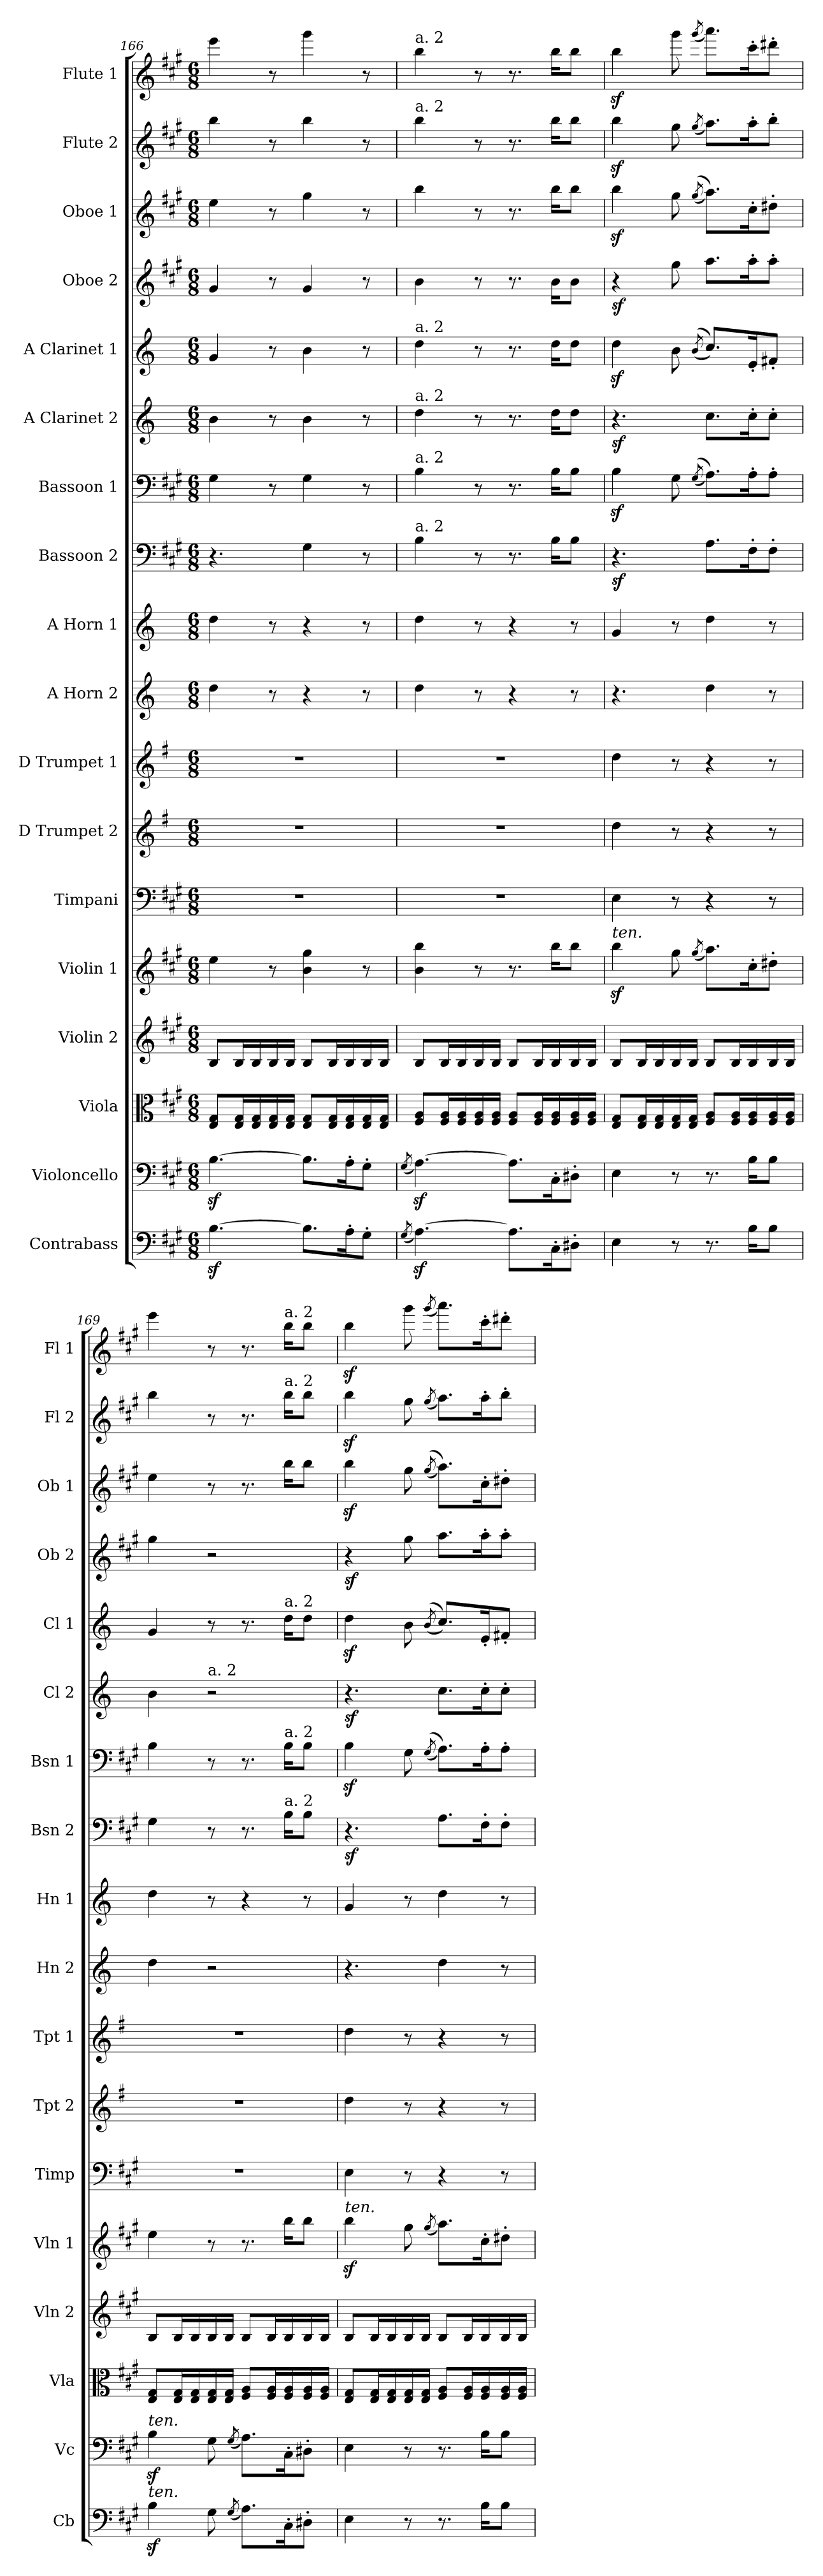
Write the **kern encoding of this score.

**kern	**kern	**kern	**kern	**kern	**kern	**kern	**kern	**kern	**kern	**kern	**dynam	**kern	**kern	**dynam	**kern	**kern	**dynam	**kern	**kern	**kern
*part18	*part17	*part16	*part15	*part14	*part13	*part12	*part11	*part10	*part9	*part8	*part8	*part7	*part6	*part6	*part5	*part4	*part4	*part3	*part2	*part1
*staff18	*staff17	*staff16	*staff15	*staff14	*staff13	*staff12	*staff11	*staff10	*staff9	*staff8	*staff8	*staff7	*staff6	*staff6	*staff5	*staff4	*staff4	*staff3	*staff2	*staff1
*I"Contrabass	*I"Violoncello	*I"Viola	*I"Violin 2	*I"Violin 1	*I"Timpani	*I"D Trumpet 2	*I"D Trumpet 1	*I"A Horn 2	*I"A Horn 1	*I"Bassoon 2	*	*I"Bassoon 1	*I"A Clarinet 2	*	*I"A Clarinet 1	*I"Oboe 2	*	*I"Oboe 1	*I"Flute 2	*I"Flute 1
*I'Cb	*I'Vc	*I'Vla	*I'Vln 2	*I'Vln 1	*I'Timp	*I'Tpt 2	*I'Tpt 1	*I'Hn 2	*I'Hn 1	*I'Bsn 2	*	*I'Bsn 1	*I'Cl 2	*	*I'Cl 1	*I'Ob 2	*	*I'Ob 1	*I'Fl 2	*I'Fl 1
!!LO:PB:g=z
*clefF4	*clefF4	*clefC3	*clefG2	*clefG2	*clefF4	*clefG2	*clefG2	*clefG2	*clefG2	*clefF4	*	*clefF4	*clefG2	*	*clefG2	*clefG2	*	*clefG2	*clefG2	*clefG2
*ITrd7c12	*	*	*	*	*	*ITrd-1c-2	*ITrd-1c-2	*ITrd2c3	*ITrd2c3	*	*	*	*ITrd2c3	*	*ITrd2c3	*	*	*	*	*
*k[f#c#g#]	*k[f#c#g#]	*k[f#c#g#]	*k[f#c#g#]	*k[f#c#g#]	*k[f#c#g#]	*k[f#c#g#]	*k[f#c#g#]	*k[f#c#g#]	*k[f#c#g#]	*k[f#c#g#]	*	*k[f#c#g#]	*k[f#c#g#]	*	*k[f#c#g#]	*k[f#c#g#]	*	*k[f#c#g#]	*k[f#c#g#]	*k[f#c#g#]
*M6/8	*M6/8	*M6/8	*M6/8	*M6/8	*M6/8	*M6/8	*M6/8	*M6/8	*M6/8	*M6/8	*	*M6/8	*M6/8	*	*M6/8	*M6/8	*	*M6/8	*M6/8	*M6/8
=166	=166	=166	=166	=166	=166	=166	=166	=166	=166	=166	=166	=166	=166	=166	=166	=166	=166	=166	=166	=166
[4.BBz<\	[4.Bz<\	8E/ 8G#/L	8B/L	4ee\	2.r	2.r	2.r	4b\	4b\	4.r	.	4G#\	4g#\	.	4e/	4g#/	.	4ee\	4bb\	4eee\
.	.	16E/ 16G#/L	16B/L	.	.	.	.	.	.	.	.	.	.	.	.	.	.	.	.	.
.	.	16E/ 16G#/	16B/	.	.	.	.	.	.	.	.	.	.	.	.	.	.	.	.	.
.	.	16E/ 16G#/	16B/	8r	.	.	.	8r	8r	.	.	8r	8r	.	8r	8r	.	8r	8r	8r
.	.	16E/ 16G#/JJ	16B/JJ	.	.	.	.	.	.	.	.	.	.	.	.	.	.	.	.	.
8.BB\L]	8.B\L]	8E/ 8G#/L	8B/L	4b\ 4gg#\	.	.	.	4r	4r	4G#\	.	4G#\	4g#\	.	4g#\	4g#/	.	4gg#\	4bb\	4ggg#\
.	.	16E/ 16G#/L	16B/L	.	.	.	.	.	.	.	.	.	.	.	.	.	.	.	.	.
16AA'\K	16A'\K	16E/ 16G#/	16B/	.	.	.	.	.	.	.	.	.	.	.	.	.	.	.	.	.
8GG#'\J	8G#'\J	16E/ 16G#/	16B/	8r	.	.	.	8r	8r	8r	.	8r	8r	.	8r	8r	.	8r	8r	8r
.	.	16E/ 16G#/JJ	16B/JJ	.	.	.	.	.	.	.	.	.	.	.	.	.	.	.	.	.
=167	=167	=167	=167	=167	=167	=167	=167	=167	=167	=167	=167	=167	=167	=167	=167	=167	=167	=167	=167	=167
(8qGG#/	(8qG#/	.	.	.	.	.	.	.	.	.	.	.	.	.	.	.	.	.	.	.
!	!	!	!	!	!	!	!	!	!	!	!	!	!	!	!	!	!	!	!	!LO:TX:a:t=a. 2
!	!	!	!	!	!	!	!	!	!	!	!	!	!	!	!	!	!	!	!LO:TX:a:t=a. 2	!
!	!	!	!	!	!	!	!	!	!	!	!	!	!	!	!LO:TX:a:t=a. 2	!	!	!	!	!
!	!	!	!	!	!	!	!	!	!	!	!	!	!LO:TX:a:t=a. 2	!	!	!	!	!	!	!
!	!	!	!	!	!	!	!	!	!	!	!	!LO:TX:a:t=a. 2	!	!	!	!	!	!	!	!
!	!	!	!	!	!	!	!	!	!	!LO:TX:a:t=a. 2	!	!	!	!	!	!	!	!	!	!
[4.AAz<\)	[4.Az<\)	8F#/ 8A/L	8B/L	4b\ 4bb\	2.r	2.r	2.r	4b\	4b\	4B\	.	4B\	4b\	.	4b\	4b\	.	4bb\	4bb\	4bb\
.	.	16F#/ 16A/L	16B/L	.	.	.	.	.	.	.	.	.	.	.	.	.	.	.	.	.
.	.	16F#/ 16A/	16B/	.	.	.	.	.	.	.	.	.	.	.	.	.	.	.	.	.
.	.	16F#/ 16A/	16B/	8r	.	.	.	8r	8r	8r	.	8r	8r	.	8r	8r	.	8r	8r	8r
.	.	16F#/ 16A/JJ	16B/JJ	.	.	.	.	.	.	.	.	.	.	.	.	.	.	.	.	.
8.AA\L]	8.A\L]	8F#/ 8A/L	8B/L	8.r	.	.	.	4r	4r	8.r	.	8.r	8.r	.	8.r	8.r	.	8.r	8.r	8.r
.	.	16F#/ 16A/L	16B/L	.	.	.	.	.	.	.	.	.	.	.	.	.	.	.	.	.
16CC#'\K	16C#'\K	16F#/ 16A/	16B/	16bb\KL	.	.	.	.	.	16B\KL	.	16B\KL	16b\KL	.	16b\KL	16b\KL	.	16bb\KL	16bb\KL	16bb\KL
8DD#X'\J	8D#X'\J	16F#/ 16A/	16B/	8bb\J	.	.	.	8r	8r	8B\J	.	8B\J	8b\J	.	8b\J	8b\J	.	8bb\J	8bb\J	8bb\J
.	.	16F#/ 16A/JJ	16B/JJ	.	.	.	.	.	.	.	.	.	.	.	.	.	.	.	.	.
=168	=168	=168	=168	=168	=168	=168	=168	=168	=168	=168	=168	=168	=168	=168	=168	=168	=168	=168	=168	=168
!	!	!	!	!LO:TX:a:i:t=ten.	!	!	!	!	!	!	!	!	!	!	!	!	!	!	!	!
!	!	!	!	!	!	!	!	!	!	!	!LO:DY:b	!	!	!LO:DY:b	!	!	!LO:DY:b	!	!	!
4EE\	4E\	8E/ 8G#/L	8B/L	4bbz<\	4E\	4ee\	4ee\	4.r	4e/	4.r	sf	4Bz<\	4.r	sf	4bz<\	4r	sf	4bbz<\	4bbz<\	4bbz<\
.	.	16E/ 16G#/L	16B/L	.	.	.	.	.	.	.	.	.	.	.	.	.	.	.	.	.
.	.	16E/ 16G#/	16B/	.	.	.	.	.	.	.	.	.	.	.	.	.	.	.	.	.
8r	8r	16E/ 16G#/	16B/	8gg#\	8r	8r	8r	.	8r	.	.	8G#\	.	.	8g#\	8gg#\	.	8gg#\	8gg#\	8ggg#\
.	.	16E/ 16G#/JJ	16B/JJ	.	.	.	.	.	.	.	.	.	.	.	.	.	.	.	.	.
.	.	.	.	(8qgg#/	.	.	.	.	.	.	.	((8qG#/	.	.	((8qg#/	.	.	((8qgg#/	(8qgg#/	(8qggg#/
8.r	8.r	8F#/ 8A/L	8B/L	8.aa\L)	4r	4r	4r	4b\	4b\	8.A\L	.	8.A\L))	8.a\L	.	8.a/L))	8.aa\L	.	8.aa\L))	8.aa\L)	8.aaa\L)
.	.	16F#/ 16A/L	16B/L	.	.	.	.	.	.	.	.	.	.	.	.	.	.	.	.	.
16BB\KL	16B\KL	16F#/ 16A/	16B/	16cc#'\K	.	.	.	.	.	16F#'\K	.	16A'\K	16a'\K	.	16c#'/K	16aa'\K	.	16cc#'\K	16aa'\K	16ccc#'\K
8BB\J	8B\J	16F#/ 16A/	16B/	8dd#X'\J	8r	8r	8r	8r	8r	8F#'\J	.	8A'\J	8a'\J	.	8d#X'/J	8aa'\J	.	8dd#X'\J	8bb'\J	8ddd#X'\J
.	.	16F#/ 16A/JJ	16B/JJ	.	.	.	.	.	.	.	.	.	.	.	.	.	.	.	.	.
=169	=169	=169	=169	=169	=169	=169	=169	=169	=169	=169	=169	=169	=169	=169	=169	=169	=169	=169	=169	=169
!	!LO:TX:a:i:t=ten.	!	!	!	!	!	!	!	!	!	!	!	!	!	!	!	!	!	!	!
!LO:TX:a:i:t=ten.	!	!	!	!	!	!	!	!	!	!	!	!	!	!	!	!	!	!	!	!
4BBz<\	4Bz<\	8E/ 8G#/L	8B/L	4ee\	2.r	2.r	2.r	4b\	4b\	4G#\	.	4B\	4g#\	.	4e/	4gg#\	.	4ee\	4bb\	4eee\
.	.	16E/ 16G#/L	16B/L	.	.	.	.	.	.	.	.	.	.	.	.	.	.	.	.	.
.	.	16E/ 16G#/	16B/	.	.	.	.	.	.	.	.	.	.	.	.	.	.	.	.	.
!	!	!	!	!	!	!	!	!	!	!	!	!	!LO:TX:a:t=a. 2	!	!	!	!	!	!	!
8GG#\	8G#\	16E/ 16G#/	16B/	8r	.	.	.	2r	8r	8r	.	8r	2r	.	8r	2r	.	8r	8r	8r
.	.	16E/ 16G#/JJ	16B/JJ	.	.	.	.	.	.	.	.	.	.	.	.	.	.	.	.	.
(8qGG#/	(8qG#/	.	.	.	.	.	.	.	.	.	.	.	.	.	.	.	.	.	.	.
8.AA\L)	8.A\L)	8F#/ 8A/L	8B/L	8.r	.	.	.	.	4r	8.r	.	8.r	.	.	8.r	.	.	8.r	8.r	8.r
.	.	16F#/ 16A/L	16B/L	.	.	.	.	.	.	.	.	.	.	.	.	.	.	.	.	.
!	!	!	!	!	!	!	!	!	!	!	!	!	!	!	!	!	!	!	!	!LO:TX:a:t=a. 2
!	!	!	!	!	!	!	!	!	!	!	!	!	!	!	!	!	!	!	!LO:TX:a:t=a. 2	!
!	!	!	!	!	!	!	!	!	!	!	!	!	!	!	!LO:TX:a:t=a. 2	!	!	!	!	!
!	!	!	!	!	!	!	!	!	!	!	!	!LO:TX:a:t=a. 2	!	!	!	!	!	!	!	!
!	!	!	!	!	!	!	!	!	!	!LO:TX:a:t=a. 2	!	!	!	!	!	!	!	!	!	!
16CC#'\K	16C#'\K	16F#/ 16A/	16B/	16bb\KL	.	.	.	.	.	16B\KL	.	16B\KL	.	.	16b\KL	.	.	16bb\KL	16bb\KL	16bb\KL
8DD#X'\J	8D#X'\J	16F#/ 16A/	16B/	8bb\J	.	.	.	.	8r	8B\J	.	8B\J	.	.	8b\J	.	.	8bb\J	8bb\J	8bb\J
.	.	16F#/ 16A/JJ	16B/JJ	.	.	.	.	.	.	.	.	.	.	.	.	.	.	.	.	.
=170	=170	=170	=170	=170	=170	=170	=170	=170	=170	=170	=170	=170	=170	=170	=170	=170	=170	=170	=170	=170
!	!	!	!	!LO:TX:a:i:t=ten.	!	!	!	!	!	!	!	!	!	!	!	!	!	!	!	!
!	!	!	!	!	!	!	!	!	!	!	!LO:DY:b	!	!	!LO:DY:b	!	!	!LO:DY:b	!	!	!
4EE\	4E\	8E/ 8G#/L	8B/L	4bbz<\	4E\	4ee\	4ee\	4.r	4e/	4.r	sf	4Bz<\	4.r	sf	4bz<\	4r	sf	4bbz<\	4bbz<\	4bbz<\
.	.	16E/ 16G#/L	16B/L	.	.	.	.	.	.	.	.	.	.	.	.	.	.	.	.	.
.	.	16E/ 16G#/	16B/	.	.	.	.	.	.	.	.	.	.	.	.	.	.	.	.	.
8r	8r	16E/ 16G#/	16B/	8gg#\	8r	8r	8r	.	8r	.	.	8G#\	.	.	8g#\	8gg#\	.	8gg#\	8gg#\	8ggg#\
.	.	16E/ 16G#/JJ	16B/JJ	.	.	.	.	.	.	.	.	.	.	.	.	.	.	.	.	.
.	.	.	.	(8qgg#/	.	.	.	.	.	.	.	((8qG#/	.	.	((8qg#/	.	.	((8qgg#/	(8qgg#/	(8qggg#/
8.r	8.r	8F#/ 8A/L	8B/L	8.aa\L)	4r	4r	4r	4b\	4b\	8.A\L	.	8.A\L))	8.a\L	.	8.a/L))	8.aa\L	.	8.aa\L))	8.aa\L)	8.aaa\L)
.	.	16F#/ 16A/L	16B/L	.	.	.	.	.	.	.	.	.	.	.	.	.	.	.	.	.
16BB\KL	16B\KL	16F#/ 16A/	16B/	16cc#'\K	.	.	.	.	.	16F#'\K	.	16A'\K	16a'\K	.	16c#'/K	16aa'\K	.	16cc#'\K	16aa'\K	16ccc#'\K
8BB\J	8B\J	16F#/ 16A/	16B/	8dd#X'\J	8r	8r	8r	8r	8r	8F#'\J	.	8A'\J	8a'\J	.	8d#X'/J	8aa'\J	.	8dd#X'\J	8bb'\J	8ddd#X'\J
.	.	16F#/ 16A/JJ	16B/JJ	.	.	.	.	.	.	.	.	.	.	.	.	.	.	.	.	.
=	=	=	=	=	=	=	=	=	=	=	=	=	=	=	=	=	=	=	=	=
*-	*-	*-	*-	*-	*-	*-	*-	*-	*-	*-	*-	*-	*-	*-	*-	*-	*-	*-	*-	*-
